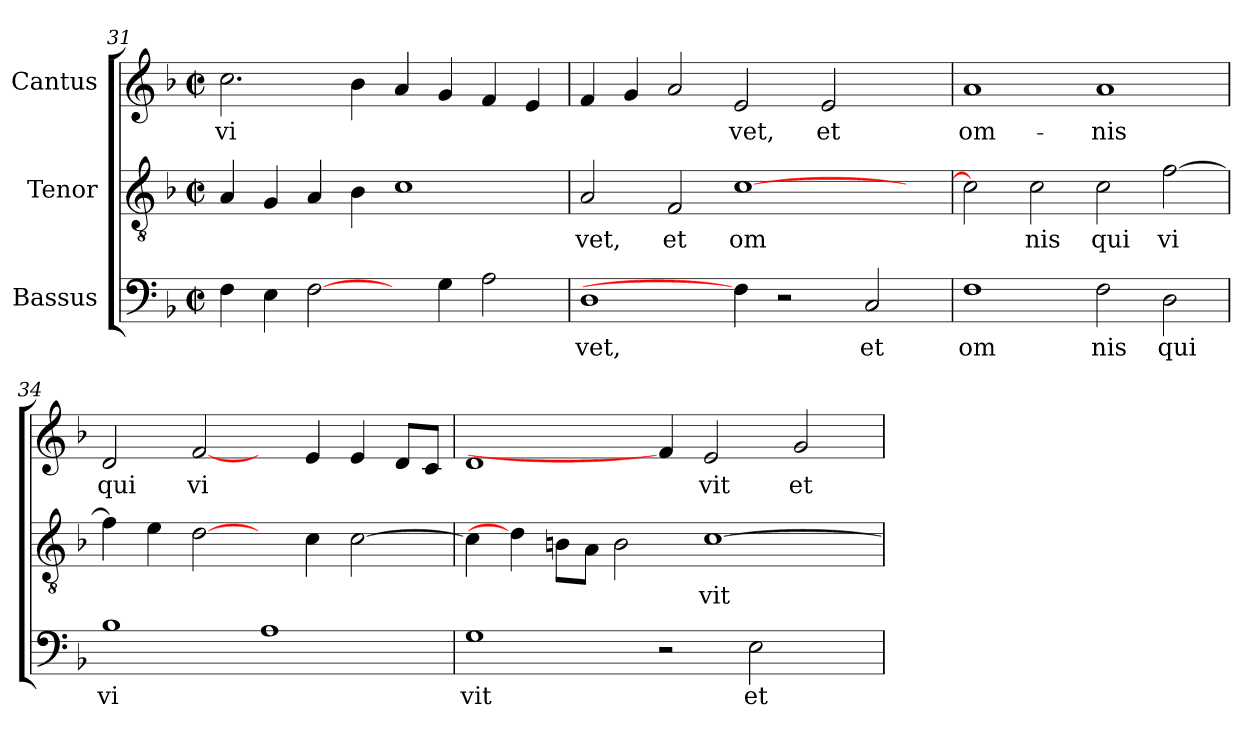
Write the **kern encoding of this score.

**kern	**text	**kern	**text	**kern	**text
*part3	*part3	*part2	*part2	*part1	*part1
*staff3	*staff3	*staff2	*staff2	*staff1	*staff1
*I"Bassus	*	*I"Tenor	*	*I"Cantus	*
*clefF4	*	*clefGv2	*	*clefG2	*
*k[b-]	*	*k[b-]	*	*k[b-]	*
*F:	*	*F:	*	*F:	*
*M2/2	*	*M2/2	*	*M2/2	*
*met(c|)	*	*met(c|)	*	*met(c|)	*
=31	=31	=31	=31	=31	=31
!	!LO:LY:b	!	!LO:LY:b:cj	!	!LO:LY:b:cj
4F\	.	4A/	.	2.cc\	vi-
!	!LO:LY:b	!	!LO:LY:b:cj	!	!
4E\	.	4G/	.	.	.
!	!LO:LY:b	!	!LO:LY:b:cj	!	!
[2F\	.	4A/	.	.	.
!	!	!	!LO:LY:b:cj	!	!LO:LY:b:cj
.	.	4B-\	.	4b-\	--
!	!	!	!LO:LY:b:cj	!	!LO:LY:b:cj
4ryy	.	1c	.	4a/	--
!	!LO:LY:b	!	!	!	!LO:LY:b:cj
4G\	.	.	.	4g/	--
!	!LO:LY:b	!	!	!	!LO:LY:b:cj
2A\	.	.	.	4f/	--
!	!	!	!	!	!LO:LY:b:cj
.	.	.	.	4e/	--
=32	=32	=32	=32	=32	=32
!	!LO:LY:b	!	!LO:LY:b:cj	!	!LO:LY:b:cj
1D	vet,	2A/	vet,	4f/	--
!	!	!	!	!	!LO:LY:b:cj
.	.	.	.	4g/	--
!	!	!	!LO:LY:b:cj	!	!LO:LY:b:cj
.	.	2F/	et	2a/	--
!	!	!	!LO:LY:b:cj	!	!LO:LY:b:cj
4F\]	.	[>1c	om	2e/	-vet,
2r	.	.	.	.	.
!	!	!	!	!	!LO:LY:b:cj
.	.	.	.	2e/	et
!	!LO:LY:b	!	!	!	!
2C/	et	.	.	.	.
.	.	4ryy	.	4ryy	.
=33	=33	=33	=33	=33	=33
!	!LO:LY:b	!	!LO:LY:b:cj	!	!LO:LY:b:cj
1F	om	2c\]	.	1a	om-
!	!	!	!LO:LY:b:cj	!	!
.	.	2c\	nis	.	.
!	!LO:LY:b	!	!LO:LY:b:cj	!	!LO:LY:b:cj
2F\	nis	2c\	qui	1a	-nis
!	!LO:LY:b	!	!LO:LY:b:cj	!	!
2D\	qui	[>2f\	vi	.	.
=34	=34	=34	=34	=34	=34
!	!LO:LY:b	!	!LO:LY:b:cj	!	!LO:LY:b:cj
1B-	vi	4f\]	.	2d/	qui
!	!	!	!LO:LY:b:cj	!	!
.	.	4e\	.	.	.
!	!	!	!LO:LY:b:cj	!	!LO:LY:b:cj
.	.	[2d\	.	[2f/	vi-
!	!LO:LY:b	!	!	!	!
1A	.	4ryy	.	4ryy	.
!	!	!	!LO:LY:b:cj	!	!LO:LY:b:cj
.	.	4c\	.	4e/	--
!	!	!	!LO:LY:b:cj	!	!LO:LY:b:cj
.	.	[<2c\	.	4e/	--
!	!	!	!	!	!LO:LY:b:cj
.	.	.	.	8d/L	--
!	!	!	!	!	!LO:LY:b:cj
.	.	.	.	8c/J	--
!!LO:LB:g=z
=35	=35	=35	=35	=35	=35
!	!LO:LY:b	!	!LO:LY:b:cj	!	!LO:LY:b:cj
1G	vit	4c\]	.	1d	--
.	.	4d\]	.	.	.
!	!	!	!LO:LY:b:cj	!	!
.	.	8B\L	.	.	.
!	!	!	!LO:LY:b:cj	!	!
.	.	8A\J	.	.	.
!	!	!	!LO:LY:b:cj	!	!
.	.	2B\	.	.	.
2r	.	.	.	4f/]	.
!	!	!	!LO:LY:b:cj	!	!LO:LY:b:cj
.	.	[>1c	vit	2e/	-vit
!	!LO:LY:b	!	!	!	!
2E\	et	.	.	.	.
!	!	!	!	!	!LO:LY:b:cj
.	.	.	.	2g/	et
4ryy	.	.	.	.	.
=	=	=	=	=	=
*-	*-	*-	*-	*-	*-
